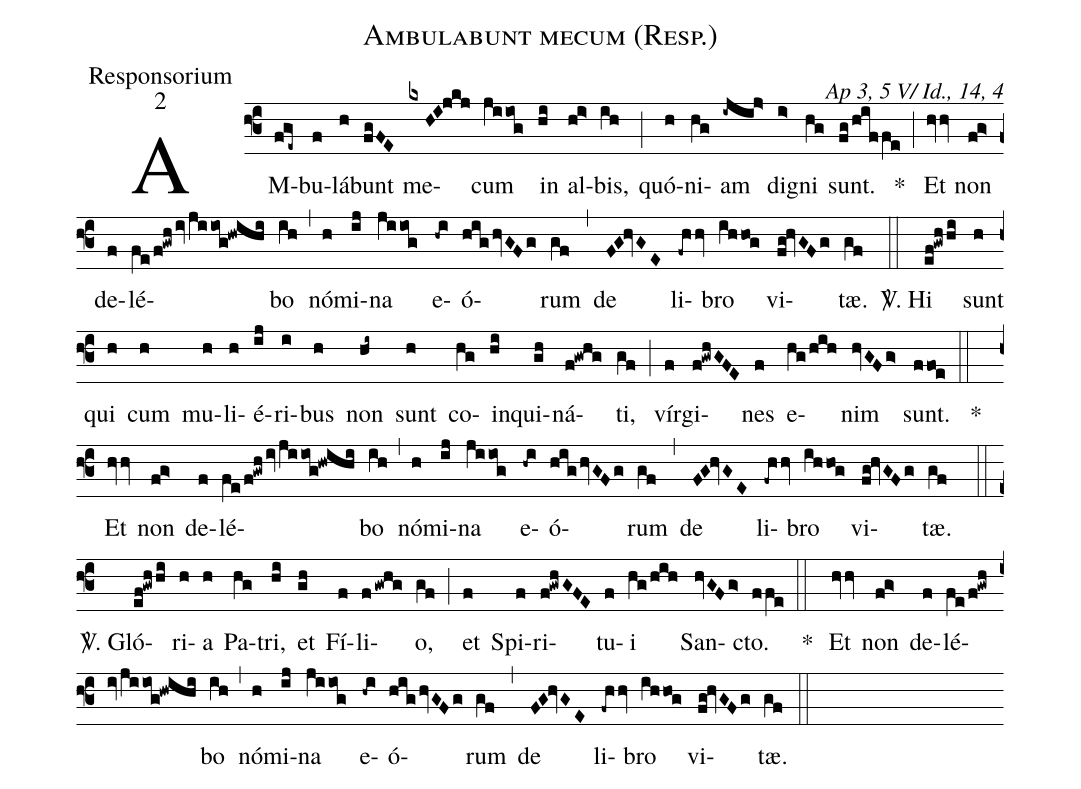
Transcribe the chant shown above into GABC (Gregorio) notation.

name:Ambulabunt mecum (Resp.);
office-part:Responsorium;
mode:2;
commentary:Ap 3, 5 V/ Id., 14, 4;
%%
(f3)AM(fge~)bu(f)lá(h)bunt(fgFE) me(kxHI!jkj)cum(jiiog) in(hi) al(hi>)bis,(ih) (;) quó(h)ni(hg)am(-ijij>) di(i>)gni(hg) sunt.(fg/hiffe) *(;) Et(hvhv) non(fg>) de(f)lé(fe/f!gwh/iv/jiiog!hwihi)bo(ih) (,) nó(h)mi(ij)na(jiiog) e(-hi)ó(hig/hvGFg)rum(gf) (,) de(FG!hvGE) li(-fhhv)bro(ihhog) vi(fg!hvGFg)tæ.(gf) (::)

<sp>V/</sp>. Hi(ef!gwhhi) sunt(h) qui(h) cum(h) mu(h)li(h)é(ij)ri(i)bus(h) non(hi~) sunt(h) co(hg)in(hi)qui(gh)ná(f!gwhg)ti,(gf) (;) vír(f)gi(f!gwhGFE)nes(f) e(hg/hih)nim(hvGFg>) sunt.(ffoe) (::)
*() Et(hvhv) non(fg>) de(f)lé(fe/f!gwh/iv/jiiog!hwihi)bo(ih) (,) nó(h)mi(ij)na(jiiog) e(-hi)ó(hig/hvGFg)rum(gf) (,) de(FG!hvGE) li(-fhhv)bro(ihhog) vi(fg!hvGFg)tæ.(gf) (::)

<sp>V/</sp>. Gló(ef!gwh/hi)ri(h)a(h) Pa(hg)tri,(hi) et(gh) Fí(f)li(fgwhg)o,(gf) (;)et(f) Spi(f)ri(f!gwhG!FE)tu(f)i(hg/hih) San(hvGFg>)cto.(ffe) (::)
*() Et(hvhv) non(fg>) de(f)lé(fe/f!gwh/iv/jiiog!hwihi)bo(ih) (,) nó(h)mi(ij)na(jiiog) e(-hi)ó(hig/hvGFg)rum(gf) (,) de(FG!hvGE) li(-fhhv)bro(ihhog) vi(fg!hvGFg)tæ.(gf) (::)
